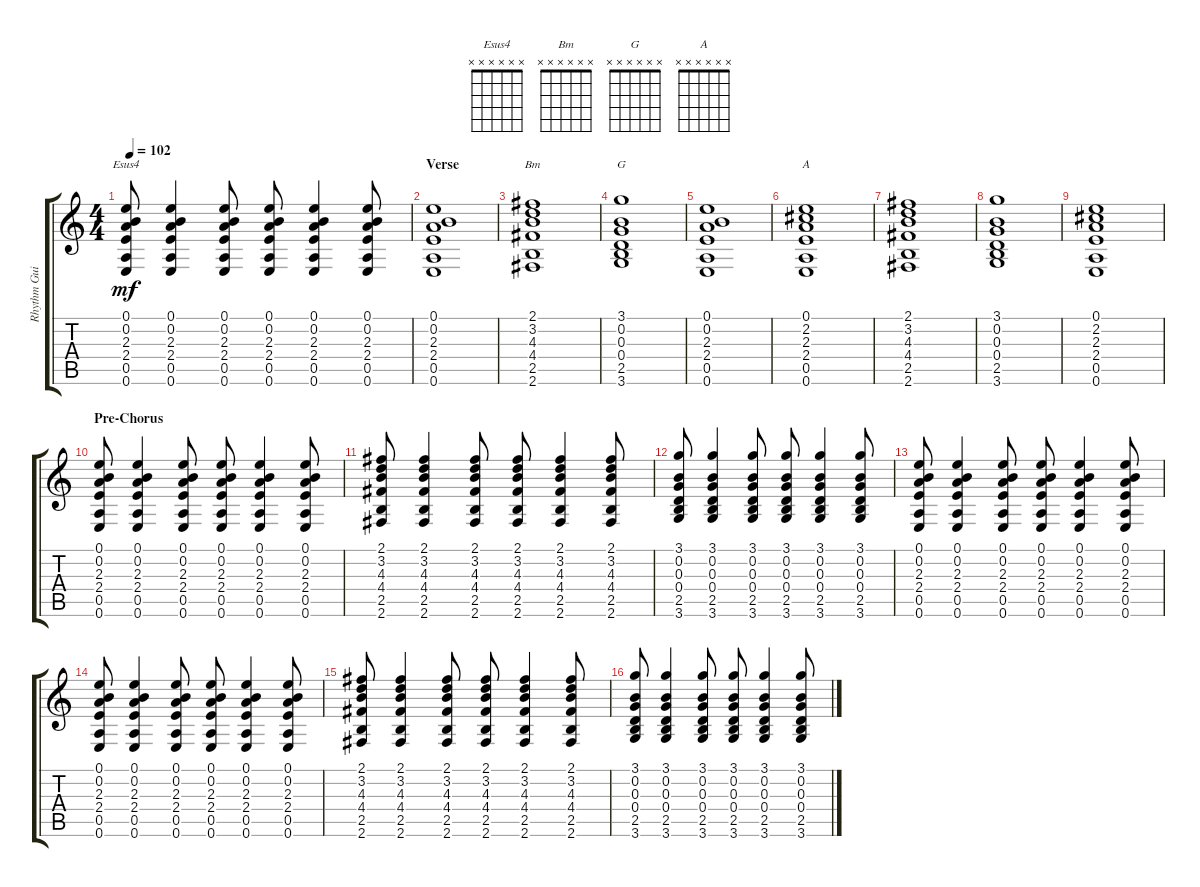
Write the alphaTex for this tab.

\track ("Rhythm Guitar" "Rhythm Gui") {instrument acousticguitarsteel}
\staff {score tabs}
\tuning (E4 B3 G3 D3 A2 E2) {hide}
\chord ("Esus4" x x x x x x)
\chord ("Bm" x x x x x x)
\chord ("G" x x x x x x)
\chord ("A" x x x x x x)
\ts (4 4)
\tempo 102
\clef g2
\ks c
(0.1 0.2 2.3 2.4 0.5 0.6).8{ch "Esus4" dy mf} (0.1 0.2 2.3 2.4 0.5 0.6).4 (0.1 0.2 2.3 2.4 0.5 0.6).8 (0.1 0.2 2.3 2.4 0.5 0.6).8 (0.1 0.2 2.3 2.4 0.5 0.6).4 (0.1 0.2 2.3 2.4 0.5 0.6).8 |
\section ("" "Verse")
(0.1 0.2 2.3 2.4 0.5 0.6).1 |
(2.1 3.2 4.3 4.4 2.5 2.6).1{ch "Bm"} |
(3.1 0.2 0.3 0.4 2.5 3.6).1{ch "G"} |
(0.1 0.2 2.3 2.4 0.5 0.6).1 |
(0.1 2.2 2.3 2.4 0.5 0.6).1{ch "A"} |
(2.1 3.2 4.3 4.4 2.5 2.6).1 |
(3.1 0.2 0.3 0.4 2.5 3.6).1 |
(0.1 2.2 2.3 2.4 0.5 0.6).1 |
\section ("" "Pre-Chorus")
(0.1 0.2 2.3 2.4 0.5 0.6).8 (0.1 0.2 2.3 2.4 0.5 0.6).4 (0.1 0.2 2.3 2.4 0.5 0.6).8 (0.1 0.2 2.3 2.4 0.5 0.6).8 (0.1 0.2 2.3 2.4 0.5 0.6).4 (0.1 0.2 2.3 2.4 0.5 0.6).8 |
(2.1 3.2 4.3 4.4 2.5 2.6).8 (2.1 3.2 4.3 4.4 2.5 2.6).4 (2.1 3.2 4.3 4.4 2.5 2.6).8 (2.1 3.2 4.3 4.4 2.5 2.6).8 (2.1 3.2 4.3 4.4 2.5 2.6).4 (2.1 3.2 4.3 4.4 2.5 2.6).8 |
(3.1 0.2 0.3 0.4 2.5 3.6).8 (3.1 0.2 0.3 0.4 2.5 3.6).4 (3.1 0.2 0.3 0.4 2.5 3.6).8 (3.1 0.2 0.3 0.4 2.5 3.6).8 (3.1 0.2 0.3 0.4 2.5 3.6).4 (3.1 0.2 0.3 0.4 2.5 3.6).8 |
(0.1 0.2 2.3 2.4 0.5 0.6).8 (0.1 0.2 2.3 2.4 0.5 0.6).4 (0.1 0.2 2.3 2.4 0.5 0.6).8 (0.1 0.2 2.3 2.4 0.5 0.6).8 (0.1 0.2 2.3 2.4 0.5 0.6).4 (0.1 0.2 2.3 2.4 0.5 0.6).8 |
(0.1 0.2 2.3 2.4 0.5 0.6).8 (0.1 0.2 2.3 2.4 0.5 0.6).4 (0.1 0.2 2.3 2.4 0.5 0.6).8 (0.1 0.2 2.3 2.4 0.5 0.6).8 (0.1 0.2 2.3 2.4 0.5 0.6).4 (0.1 0.2 2.3 2.4 0.5 0.6).8 |
(2.1 3.2 4.3 4.4 2.5 2.6).8 (2.1 3.2 4.3 4.4 2.5 2.6).4 (2.1 3.2 4.3 4.4 2.5 2.6).8 (2.1 3.2 4.3 4.4 2.5 2.6).8 (2.1 3.2 4.3 4.4 2.5 2.6).4 (2.1 3.2 4.3 4.4 2.5 2.6).8 |
(3.1 0.2 0.3 0.4 2.5 3.6).8 (3.1 0.2 0.3 0.4 2.5 3.6).4 (3.1 0.2 0.3 0.4 2.5 3.6).8 (3.1 0.2 0.3 0.4 2.5 3.6).8 (3.1 0.2 0.3 0.4 2.5 3.6).4 (3.1 0.2 0.3 0.4 2.5 3.6).8
